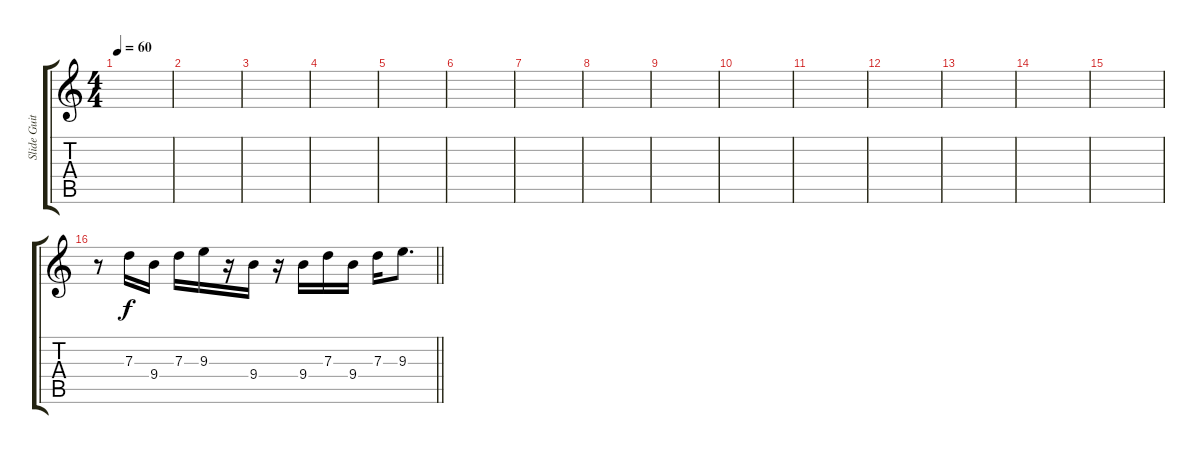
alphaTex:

\track ("Slide Guitar in Open G" "Slide Guit") {instrument electricguitarjazz}
\staff {score tabs}
\tuning (D4 B3 G3 D3 G2 D2) {hide}
\ts (4 4)
\tempo 60
\clef g2
\ks c
|
|
|
|
|
|
|
|
|
|
|
|
|
|
|
\barLineRight lightlight
r.8 7.3.16 9.4.16 7.3.16 9.3.16 r.16 9.4.16 r.16 9.4.16 7.3.16 9.4.16 7.3.16 9.3.8{d}
